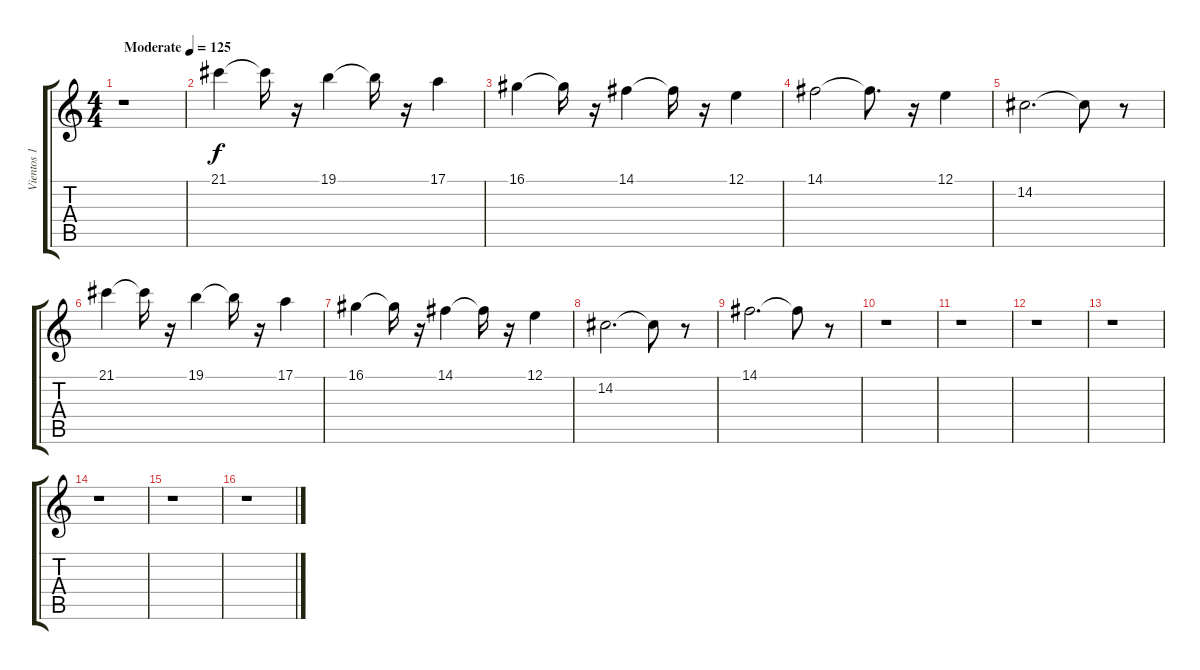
\track ("Vientos 1" "Vientos 1") {instrument whistle}
\staff {score tabs}
\tuning (E4 B3 G3 D3 A2 E2) {hide}
\ts (4 4)
\tempo (125 "Moderate")
\clef g2
\ks c
r.1{dy f instrument whistle} |
21.1.4{instrument whistle} 21.1{t}.16 r.16 19.1.4 19.1{t}.16 r.16 17.1.4 |
16.1.4 16.1{t}.16 r.16 14.1.4 14.1{t}.16 r.16 12.1.4 |
14.1.2 14.1{t}.8{d} r.16 12.1.4 |
14.2.2{d} 14.2{t}.8 r.8 |
21.1.4 21.1{t}.16 r.16 19.1.4 19.1{t}.16 r.16 17.1.4 |
16.1.4 16.1{t}.16 r.16 14.1.4 14.1{t}.16 r.16 12.1.4 |
14.2.2{d} 14.2{t}.8 r.8 |
14.1.2{d} 14.1{t}.8 r.8 |
r.1 |
r.1 |
r.1 |
r.1 |
r.1 |
r.1 |
r.1
